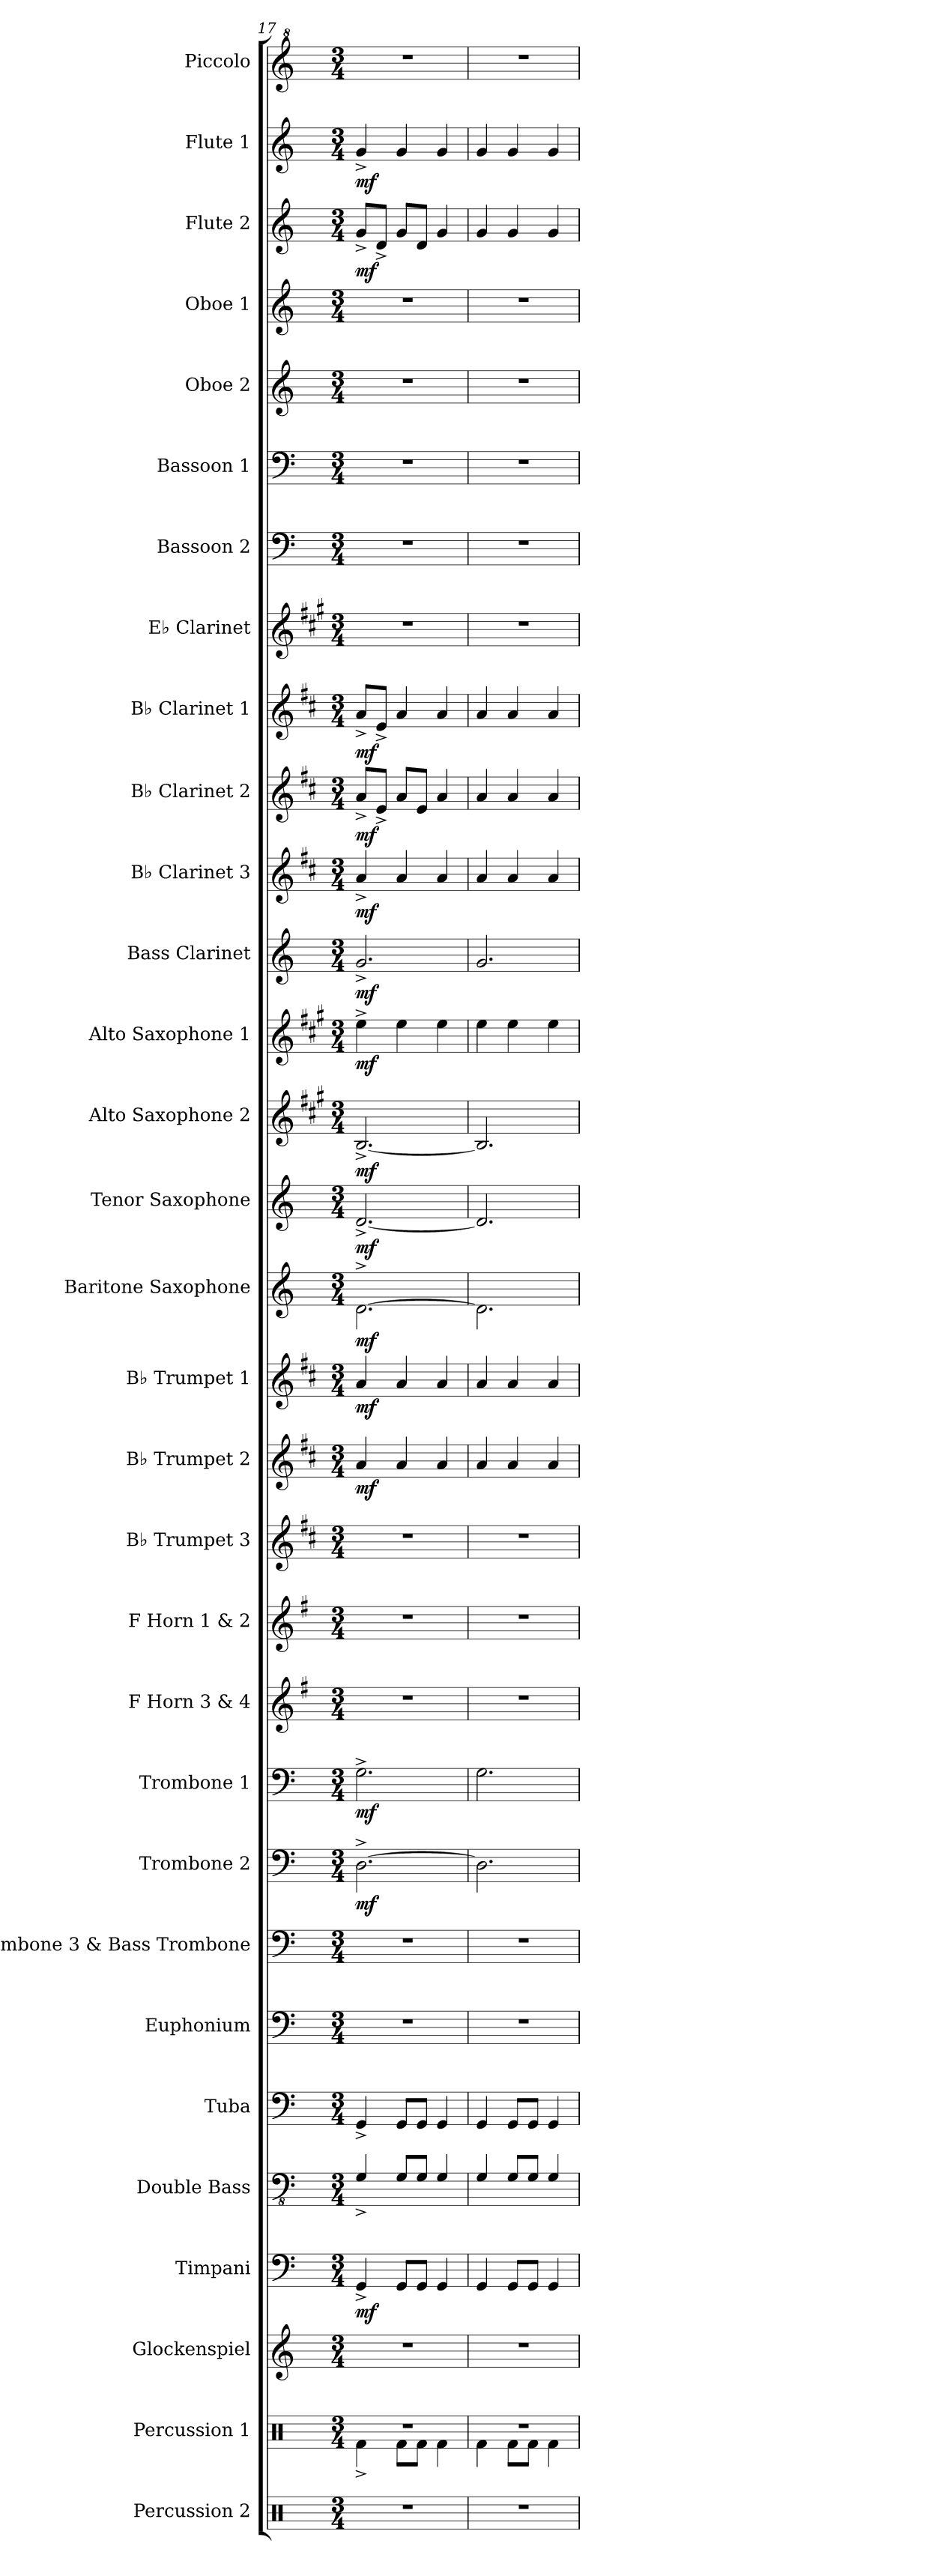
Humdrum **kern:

**kern	**kern	**dynam	**kern	**kern	**dynam	**kern	**kern	**kern	**kern	**kern	**dynam	**kern	**dynam	**kern	**kern	**kern	**kern	**dynam	**kern	**dynam	**kern	**dynam	**kern	**dynam	**kern	**dynam	**kern	**dynam	**kern	**dynam	**kern	**dynam	**kern	**dynam	**kern	**dynam	**kern	**kern	**kern	**kern	**kern	**kern	**dynam	**kern	**dynam	**kern
*part31	*part30	*part30	*part29	*part28	*part28	*part27	*part26	*part25	*part24	*part23	*part23	*part22	*part22	*part21	*part20	*part19	*part18	*part18	*part17	*part17	*part16	*part16	*part15	*part15	*part14	*part14	*part13	*part13	*part12	*part12	*part11	*part11	*part10	*part10	*part9	*part9	*part8	*part7	*part6	*part5	*part4	*part3	*part3	*part2	*part2	*part1
*staff31	*staff30	*staff30	*staff29	*staff28	*staff28	*staff27	*staff26	*staff25	*staff24	*staff23	*staff23	*staff22	*staff22	*staff21	*staff20	*staff19	*staff18	*staff18	*staff17	*staff17	*staff16	*staff16	*staff15	*staff15	*staff14	*staff14	*staff13	*staff13	*staff12	*staff12	*staff11	*staff11	*staff10	*staff10	*staff9	*staff9	*staff8	*staff7	*staff6	*staff5	*staff4	*staff3	*staff3	*staff2	*staff2	*staff1
*I"Percussion 2	*I"Percussion 1	*	*I"Glockenspiel	*I"Timpani	*	*I"Double Bass	*I"Tuba	*I"Euphonium	*I"Trombone 3 &amp; Bass Trombone	*I"Trombone 2	*	*I"Trombone 1	*	*I"F Horn 3 &amp; 4	*I"F Horn 1 &amp; 2	*I"B♭ Trumpet 3	*I"B♭ Trumpet 2	*	*I"B♭ Trumpet 1	*	*I"Baritone Saxophone	*	*I"Tenor Saxophone	*	*I"Alto Saxophone 2	*	*I"Alto Saxophone 1	*	*I"Bass Clarinet	*	*I"B♭ Clarinet 3	*	*I"B♭ Clarinet 2	*	*I"B♭ Clarinet 1	*	*I"E♭ Clarinet	*I"Bassoon 2	*I"Bassoon 1	*I"Oboe 2	*I"Oboe 1	*I"Flute 2	*	*I"Flute 1	*	*I"Piccolo
*I'Perc. 2	*I'Perc. 1	*	*I'Glk.	*I'Timp.	*	*I'Db.	*I'Tba.	*I'Euph.	*I'Tbn. 3 B. Tbn.	*I'Tbn. 2	*	*I'Tbn. 1	*	*I'F Hn. 3 4	*I'F Hn. 1 2	*I'B♭ Tpt. 3	*I'B♭ Tpt. 2	*	*I'B♭ Tpt. 1	*	*I'Bar. Sax.	*	*I'T. Sax.	*	*I'A. Sax. 2	*	*I'A. Sax. 1	*	*I'B. Cl.	*	*I'B♭ Cl. 3	*	*I'B♭ Cl. 2	*	*I'B♭ Cl. 1	*	*I'E♭ Cl.	*I'Bsn. 2	*I'Bsn. 1	*I'Ob. 2	*I'Ob. 1	*I'Fl. 2	*	*I'Fl. 1	*	*I'Picc.
*clefX	*clefX	*	*clefG2	*clefF4	*	*clefFv4	*clefF4	*clefF4	*clefF4	*clefF4	*	*clefF4	*	*clefG2	*clefG2	*clefG2	*clefG2	*	*clefG2	*	*clefG2	*	*clefG2	*	*clefG2	*	*clefG2	*	*clefG2	*	*clefG2	*	*clefG2	*	*clefG2	*	*clefG2	*clefF4	*clefF4	*clefG2	*clefG2	*clefG2	*	*clefG2	*	*clefG^2
*	*	*	*ITrd-14c-24	*	*	*ITrd7c12	*	*	*	*	*	*	*	*ITrd4c7	*ITrd4c7	*ITrd1c2	*ITrd1c2	*	*ITrd1c2	*	*ITrd12c21	*	*ITrd8c14	*	*ITrd5c9	*	*ITrd5c9	*	*ITrd8c14	*	*ITrd1c2	*	*ITrd1c2	*	*ITrd1c2	*	*ITrd-2c-3	*	*	*	*	*	*	*	*	*ITrd-7c-12
*k[]	*k[]	*	*k[]	*k[]	*	*k[]	*k[]	*k[]	*k[]	*k[]	*	*k[]	*	*k[]	*k[]	*k[]	*k[]	*	*k[]	*	*k[]	*	*k[]	*	*k[]	*	*k[]	*	*k[]	*	*k[]	*	*k[]	*	*k[]	*	*k[]	*k[]	*k[]	*k[]	*k[]	*k[]	*	*k[]	*	*k[]
*M3/4	*M3/4	*	*M3/4	*M3/4	*	*M3/4	*M3/4	*M3/4	*M3/4	*M3/4	*	*M3/4	*	*M3/4	*M3/4	*M3/4	*M3/4	*	*M3/4	*	*M3/4	*	*M3/4	*	*M3/4	*	*M3/4	*	*M3/4	*	*M3/4	*	*M3/4	*	*M3/4	*	*M3/4	*M3/4	*M3/4	*M3/4	*M3/4	*M3/4	*	*M3/4	*	*M3/4
=17	=17	=17	=17	=17	=17	=17	=17	=17	=17	=17	=17	=17	=17	=17	=17	=17	=17	=17	=17	=17	=17	=17	=17	=17	=17	=17	=17	=17	=17	=17	=17	=17	=17	=17	=17	=17	=17	=17	=17	=17	=17	=17	=17	=17	=17	=17
*	*^	*	*	*	*	*	*	*	*	*	*	*	*	*	*	*	*	*	*	*	*	*	*	*	*	*	*	*	*	*	*	*	*	*	*	*	*	*	*	*	*	*	*	*	*	*
!	!	!	!LO:DY:b	!	!	!	!	!	!	!	!	!	!	!	!	!	!	!	!	!	!	!	!	!	!	!	!	!	!	!	!	!	!	!	!	!	!	!	!	!	!	!	!	!	!	!	!
!	!	!	!LO:DY:n=1:b	!	!	!LO:DY:b	!	!	!	!	!	!LO:DY:b	!	!LO:DY:b	!	!	!	!	!LO:DY:b	!	!LO:DY:b	!	!LO:DY:b	!	!LO:DY:b	!	!LO:DY:b	!	!LO:DY:b	!	!LO:DY:b	!	!LO:DY:b	!	!LO:DY:b	!	!LO:DY:b	!	!	!	!	!	!	!LO:DY:b	!	!LO:DY:b	!
2.r	2.r	4Rf^\	mf mf	2.r	4GG^/	mf	4GGG^/	4GG^/	2.r	2.r	[2.D^\	mf	2.G^\	mf	2.r	2.r	2.r	4g/	mf	4g/	mf	[2.D^\	mf	[2.D^/	mf	[2.D^/	mf	4g^\	mf	2.G^/	mf	4g^/	mf	8g^/L	mf	8g^/L	mf	2.r	2.r	2.r	2.r	2.r	8g^/L	mf	4g^/	mf	2.r
.	.	.	.	.	.	.	.	.	.	.	.	.	.	.	.	.	.	.	.	.	.	.	.	.	.	.	.	.	.	.	.	.	.	8d^/J	.	8d^/J	.	.	.	.	.	.	8d^/J	.	.	.	.
.	.	8Rf\L	.	.	8GG/L	.	8GGG/L	8GG/L	.	.	.	.	.	.	.	.	.	4g/	.	4g/	.	.	.	.	.	.	.	4g\	.	.	.	4g/	.	8g/L	.	4g/	.	.	.	.	.	.	8g/L	.	4g/	.	.
.	.	8Rf\J	.	.	8GG/J	.	8GGG/J	8GG/J	.	.	.	.	.	.	.	.	.	.	.	.	.	.	.	.	.	.	.	.	.	.	.	.	.	8d/J	.	.	.	.	.	.	.	.	8d/J	.	.	.	.
.	.	4Rf\	.	.	4GG/	.	4GGG/	4GG/	.	.	.	.	.	.	.	.	.	4g/	.	4g/	.	.	.	.	.	.	.	4g\	.	.	.	4g/	.	4g/	.	4g/	.	.	.	.	.	.	4g/	.	4g/	.	.
!!LO:PB:g=z
=18	=18	=18	=18	=18	=18	=18	=18	=18	=18	=18	=18	=18	=18	=18	=18	=18	=18	=18	=18	=18	=18	=18	=18	=18	=18	=18	=18	=18	=18	=18	=18	=18	=18	=18	=18	=18	=18	=18	=18	=18	=18	=18	=18	=18	=18	=18	=18
2.r	2.r	4Rf\	.	2.r	4GG/	.	4GGG/	4GG/	2.r	2.r	2.D\]	.	2.G\	.	2.r	2.r	2.r	4g/	.	4g/	.	2.D\]	.	2.D/]	.	2.D/]	.	4g\	.	2.G/	.	4g/	.	4g/	.	4g/	.	2.r	2.r	2.r	2.r	2.r	4g/	.	4g/	.	2.r
.	.	8Rf\L	.	.	8GG/L	.	8GGG/L	8GG/L	.	.	.	.	.	.	.	.	.	4g/	.	4g/	.	.	.	.	.	.	.	4g\	.	.	.	4g/	.	4g/	.	4g/	.	.	.	.	.	.	4g/	.	4g/	.	.
.	.	8Rf\J	.	.	8GG/J	.	8GGG/J	8GG/J	.	.	.	.	.	.	.	.	.	.	.	.	.	.	.	.	.	.	.	.	.	.	.	.	.	.	.	.	.	.	.	.	.	.	.	.	.	.	.
.	.	4Rf\	.	.	4GG/	.	4GGG/	4GG/	.	.	.	.	.	.	.	.	.	4g/	.	4g/	.	.	.	.	.	.	.	4g\	.	.	.	4g/	.	4g/	.	4g/	.	.	.	.	.	.	4g/	.	4g/	.	.
*	*v	*v	*	*	*	*	*	*	*	*	*	*	*	*	*	*	*	*	*	*	*	*	*	*	*	*	*	*	*	*	*	*	*	*	*	*	*	*	*	*	*	*	*	*	*	*	*
=	=	=	=	=	=	=	=	=	=	=	=	=	=	=	=	=	=	=	=	=	=	=	=	=	=	=	=	=	=	=	=	=	=	=	=	=	=	=	=	=	=	=	=	=	=	=
*-	*-	*-	*-	*-	*-	*-	*-	*-	*-	*-	*-	*-	*-	*-	*-	*-	*-	*-	*-	*-	*-	*-	*-	*-	*-	*-	*-	*-	*-	*-	*-	*-	*-	*-	*-	*-	*-	*-	*-	*-	*-	*-	*-	*-	*-	*-
